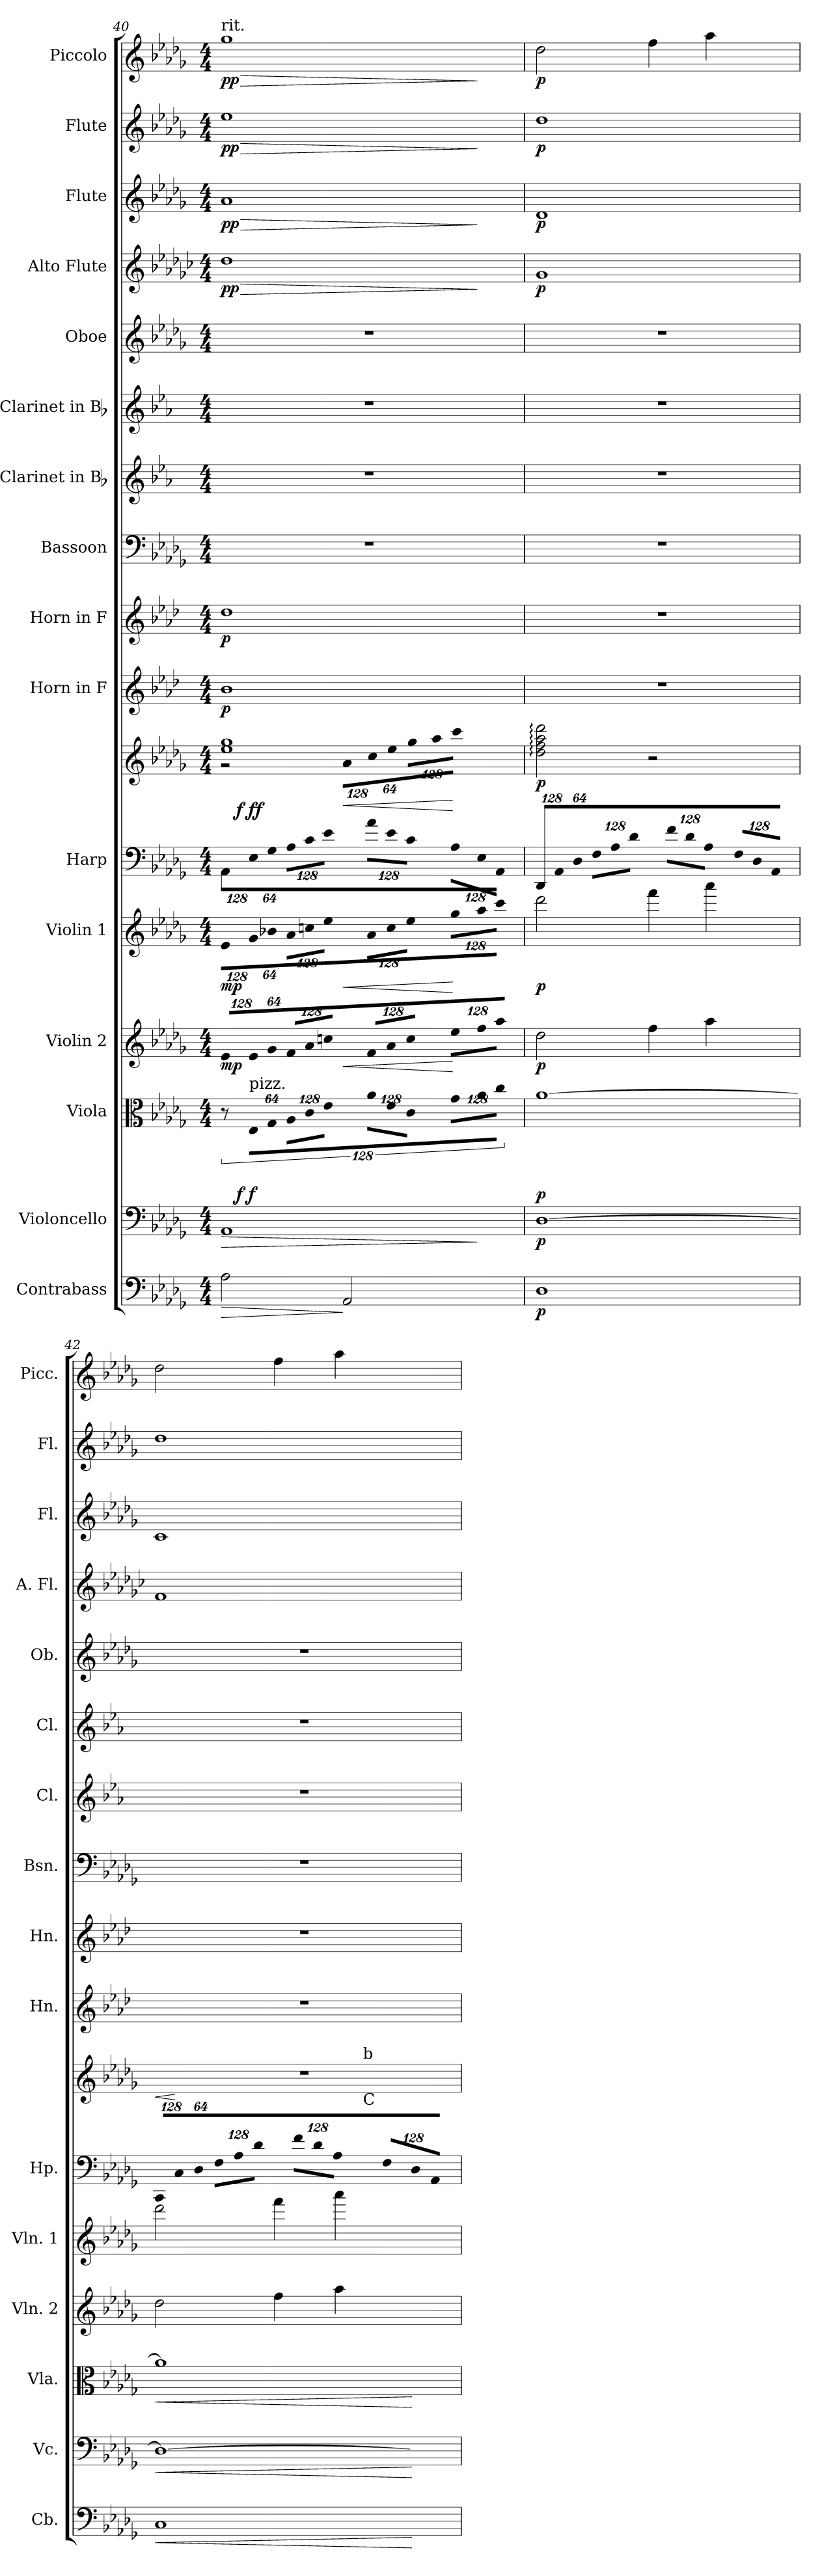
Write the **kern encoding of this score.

**kern	**dynam	**kern	**dynam	**kern	**dynam	**kern	**dynam	**kern	**dynam	**kern	**kern	**dynam	**kern	**dynam	**kern	**dynam	**kern	**kern	**kern	**kern	**kern	**dynam	**kern	**dynam	**kern	**dynam	**kern	**dynam
*part16	*part16	*part15	*part15	*part14	*part14	*part13	*part13	*part12	*part12	*part11	*part11	*part11	*part10	*part10	*part9	*part9	*part8	*part7	*part6	*part5	*part4	*part4	*part3	*part3	*part2	*part2	*part1	*part1
*staff17	*staff17	*staff16	*staff16	*staff15	*staff15	*staff14	*staff14	*staff13	*staff13	*staff12	*staff11	*staff11/12	*staff10	*staff10	*staff9	*staff9	*staff8	*staff7	*staff6	*staff5	*staff4	*staff4	*staff3	*staff3	*staff2	*staff2	*staff1	*staff1
*I"Contrabass	*	*I"Violoncello	*	*I"Viola	*	*I"Violin 2	*	*I"Violin 1	*	*I"Harp	*	*	*I"Horn in F	*	*I"Horn in F	*	*I"Bassoon	*I"Clarinet in Bb	*I"Clarinet in Bb	*I"Oboe	*I"Alto Flute	*	*I"Flute	*	*I"Flute	*	*I"Piccolo	*
*I'Cb.	*	*I'Vc.	*	*I'Vla.	*	*I'Vln. 2	*	*I'Vln. 1	*	*I'Hp.	*	*	*I'Hn.	*	*I'Hn.	*	*I'Bsn.	*I'Cl.	*I'Cl.	*I'Ob.	*I'A. Fl.	*	*I'Fl.	*	*I'Fl.	*	*I'Picc.	*
*clefF4	*	*clefF4	*	*clefC3	*	*clefG2	*	*clefG2	*	*clefF4	*clefG2	*	*clefG2	*	*clefG2	*	*clefF4	*clefG2	*clefG2	*clefG2	*clefG2	*	*clefG2	*	*clefG2	*	*clefG2	*
*ITrd7c12	*	*	*	*	*	*	*	*	*	*	*	*	*ITrd4c7	*	*ITrd4c7	*	*	*ITrd1c2	*ITrd1c2	*	*ITrd3c5	*	*	*	*	*	*ITrd-7c-12	*
*k[b-e-a-d-g-]	*	*k[b-e-a-d-g-]	*	*k[b-e-a-d-g-]	*	*k[b-e-a-d-g-]	*	*k[b-e-a-d-g-]	*	*k[b-e-a-d-g-]	*k[b-e-a-d-g-]	*	*k[b-e-a-d-g-]	*	*k[b-e-a-d-g-]	*	*k[b-e-a-d-g-]	*k[b-e-a-d-g-]	*k[b-e-a-d-g-]	*k[b-e-a-d-g-]	*k[b-e-a-d-g-]	*	*k[b-e-a-d-g-]	*	*k[b-e-a-d-g-]	*	*k[b-e-a-d-g-]	*
*D-:	*	*D-:	*	*D-:	*	*D-:	*	*D-:	*	*D-:	*D-:	*	*D-:	*	*D-:	*	*D-:	*D-:	*D-:	*D-:	*D-:	*	*D-:	*	*D-:	*	*D-:	*
*M4/4	*	*M4/4	*	*M4/4	*	*M4/4	*	*M4/4	*	*M4/4	*M4/4	*	*M4/4	*	*M4/4	*	*M4/4	*M4/4	*M4/4	*M4/4	*M4/4	*	*M4/4	*	*M4/4	*	*M4/4	*
=40	=40	=40	=40	=40	=40	=40	=40	=40	=40	=40	=40	=40	=40	=40	=40	=40	=40	=40	=40	=40	=40	=40	=40	=40	=40	=40	=40	=40
!	!LO:HP:b	!	!LO:HP:b	!LO:N:vis=8	!	!	!	!	!	!	!	!	!	!	!	!	!	!	!	!	!	!	!	!	!	!	!	!
*	*	*	*	*	*	*Xbrackettup	*	*	*	*	*	*	*	*	*	*	*	*	*	*	*	*	*	*	*	*	*	*
!	!	!	!	!	!	!LO:N:vis=8	!	!	!	!	!	!	!	!	!	!	!	!	!	!	!	!	!	!	!	!	!	!
*	*	*	*	*	*	*	*	*Xbrackettup	*	*	*	*	*	*	*	*	*	*	*	*	*	*	*	*	*	*	*	*
!	!	!	!	!	!	!	!	!LO:N:vis=8	!	!	!	!	!	!	!	!	!	!	!	!	!	!	!	!	!	!	!	!
*	*	*	*	*	*	*	*	*	*	*Xbrackettup	*	*	*	*	*	*	*	*	*	*	*	*	*	*	*	*	*	*
!	!	!	!	!	!	!	!	!	!	!	!	!	!	!	!	!	!	!	!	!	!	!	!	!	!	!	!LO:TX:t=rit.	!
!	!	!	!	!	!	!	!	!	!	!LO:N:vis=8	!	!	!	!	!	!	!	!	!	!	!	!LO:HP:b	!	!LO:HP:b	!	!LO:HP:b	!	!LO:HP:b
*	*	*	*	*^	*	*	*	*	*	*^	*^	*	*	*	*	*	*	*	*	*	*	*	*	*	*	*	*	*
2AA-i\	>	1AA-i	>	1024%85r	32ryy	.	1024%85e-@24@i/L	mp	1024%85e-@24@i/L	mp	1024%85AA-i\L	32ryy	1ee-i 1gg-i	2r	.	1e-i	p	1g-i	p	1r	1r	1r	1r	1a-i	> pp	1a-i	> pp	1ee-i	> pp	1ggg-i	> pp
.	.	.	.	.	128ryy	.	.	.	.	.	.	128ryy	.	.	.	.	.	.	.	.	.	.	.	.	.	.	.	.	.	.	.
.	.	.	.	.	512ryy	.	.	.	.	.	.	512ryy	.	.	.	.	.	.	.	.	.	.	.	.	.	.	.	.	.	.	.
.	.	.	.	.	2ryy	f	.	.	.	.	.	2ryy	.	.	f	.	.	.	.	.	.	.	.	.	.	.	.	.	.	.	.
!	!	!	!	!LO:TX:a:t=pizz.	!	!	!	!	!	!	!	!	!	!	!	!	!	!	!	!	!	!	!	!	!	!	!	!	!	!	!
!	!	!	!	!LO:N:vis=8	!	!	!LO:N:vis=8	!	!LO:N:vis=8	!	!LO:N:vis=8	!	!	!	!	!	!	!	!	!	!	!	!	!	!	!	!	!	!	!	!
.	.	.	.	1024%85E-i/L	.	f	1024%85e-@24@i/	.	1024%85g-@24@i/	.	1024%85E-i\	.	.	.	ff	.	.	.	.	.	.	.	.	.	.	.	.	.	.	.	.
!	!	!	!	!LO:N:vis=8	!	!	!LO:N:vis=8	!	!LO:N:vis=8	!	!LO:N:vis=8	!	!	!	!	!	!	!	!	!	!	!	!	!	!	!	!	!	!	!	!
.	.	.	.	512%43G-i/J	.	.	512%43g-@24@i/J	.	512%43b-X@24@i/J	.	512%43G-i\J	.	.	.	.	.	.	.	.	.	.	.	.	.	.	.	.	.	.	.	.
*	*	*	*	*Xbrackettup	*	*	*	*	*	*	*	*	*	*	*	*	*	*	*	*	*	*	*	*	*	*	*	*	*	*	*
!	!	!	!	!LO:N:vis=8	!	!	!LO:N:vis=8	!	!LO:N:vis=8	!	!LO:N:vis=8	!	!	!	!	!	!	!	!	!	!	!	!	!	!	!	!	!	!	!	!
.	.	.	.	1024%85A-i\L	.	.	1024%85f@24@i/L	.	1024%85a-@24@i\L	.	1024%85A-i\L	.	.	.	.	.	.	.	.	.	.	.	.	.	.	.	.	.	.	.	.
!	!	!	!	!LO:N:vis=8	!	!	!LO:N:vis=8	!	!LO:N:vis=8	!	!LO:N:vis=8	!	!	!	!	!	!	!	!	!	!	!	!	!	!	!	!	!	!	!	!
.	.	.	.	1024%85ci\	.	.	1024%85a-@24@i/	.	1024%85ccn@24@i\	.	1024%85ci\	.	.	.	.	.	.	.	.	.	.	.	.	.	.	.	.	.	.	.	.
!	!	!	!	!LO:N:vis=8	!	!	!LO:N:vis=8	!	!LO:N:vis=8	!	!LO:N:vis=8	!	!	!	!	!	!	!	!	!	!	!	!	!	!	!	!	!	!	!	!
.	.	.	.	512%43e-i\J	.	.	512%43ccn@24@i/J	.	512%43ee-@24@i\J	.	512%43e-i\J	.	.	.	.	.	.	.	.	.	.	.	.	.	.	.	.	.	.	.	.
!	!	!	!	!LO:N:vis=8	!	!	!LO:N:vis=8	!LO:HP:b	!LO:N:vis=8	!LO:HP:b	!LO:N:vis=8	!	!	!	!	!	!	!	!	!	!	!	!	!	!	!	!	!	!	!	!
*	*	*	*	*	*	*	*	*	*	*	*	*	*	*Xbrackettup	*	*	*	*	*	*	*	*	*	*	*	*	*	*	*	*	*
!	!	!	!	!	!	!	!	!	!	!	!	!	!	!LO:N:vis=8	!LO:HP:b	!	!	!	!	!	!	!	!	!	!	!	!	!	!	!	!
2AAA-i/	]	.	.	1024%85a-i\L	.	.	1024%85f@24@i/L	<	1024%85a-@24@i\L	<	1024%85a-i\L	.	.	1024%85a-i\L	<	.	.	.	.	.	.	.	.	.	.	.	.	.	.	.	.
.	.	.	.	.	4ryy	.	.	.	.	.	.	4ryy	.	.	.	.	.	.	.	.	.	.	.	.	.	.	.	.	.	.	.
!	!	!	!	!LO:N:vis=8	!	!	!LO:N:vis=8	!	!LO:N:vis=8	!	!LO:N:vis=8	!	!	!LO:N:vis=8	!	!	!	!	!	!	!	!	!	!	!	!	!	!	!	!	!
.	.	.	.	1024%85e-i\	.	.	1024%85a-@24@i/	.	1024%85cc@24@i\	.	1024%85e-i\	.	.	1024%85cci\	.	.	.	.	.	.	.	.	.	.	.	.	.	.	.	.	.
!	!	!	!	!LO:N:vis=8	!	!	!LO:N:vis=8	!	!LO:N:vis=8	!	!LO:N:vis=8	!	!	!LO:N:vis=8	!	!	!	!	!	!	!	!	!	!	!	!	!	!	!	!	!
.	.	.	.	512%43ci\J	.	.	512%43cc@24@i/J	.	512%43ee-@24@i\J	.	512%43ci\J	.	.	512%43ee-i\J	.	.	.	.	.	.	.	.	.	.	.	.	.	.	.	.	.
!	!	!	!	!LO:N:vis=8	!	!	!LO:N:vis=8	!	!LO:N:vis=8	!	!LO:N:vis=8	!	!	!LO:N:vis=8	!	!	!	!	!	!	!	!	!	!	!	!	!	!	!	!	!
.	.	.	.	1024%85g-i\L	.	.	1024%85ee-i\L	.	1024%85gg-i\L	.	1024%85A-i\L	.	.	1024%85gg-i\L	.	.	.	.	.	.	.	.	.	.	.	.	.	.	.	.	.
.	.	.	.	.	8ryy	.	.	.	.	.	.	8ryy	.	.	.	.	.	.	.	.	.	.	.	.	.	.	.	.	.	.	.
!	!	!	!	!LO:N:vis=8	!	!	!LO:N:vis=8	!	!LO:N:vis=8	!	!LO:N:vis=8	!	!	!LO:N:vis=8	!	!	!	!	!	!	!	!	!	!	!	!	!	!	!	!	!
.	.	.	.	1024%85a-i\	.	.	1024%85ffi\	.	1024%85aa-i\	.	1024%85E-i\	.	.	1024%85aa-i\	.	.	.	.	.	.	.	.	.	.	.	.	.	.	.	.	.
!	!	!	!	!LO:N:vis=8	!	!	!LO:N:vis=8	!	!LO:N:vis=8	!	!LO:N:vis=8	!	!	!LO:N:vis=8	!	!	!	!	!	!	!	!	!	!	!	!	!	!	!	!	!
.	.	.	.	512%43cci\J	16ryy	.	512%43aa-i\J	[	512%43ccci\J	[	512%43AA-i\J	16ryy	.	512%43ccci\J	[	.	.	.	.	.	.	.	.	.	.	.	.	.	.	.	.
.	.	.	.	.	64ryy	.	.	.	.	.	.	64ryy	.	.	.	.	.	.	.	.	.	.	.	.	.	.	.	.	.	.	.
.	.	.	.	.	256.ryy	.	.	.	.	.	.	256.ryy	.	.	.	.	.	.	.	.	.	.	.	.	.	.	.	.	.	.	.
*	*	*	*	*	*	*	*	*	*	*	*	*	*v	*v	*	*	*	*	*	*	*	*	*	*	*	*	*	*	*	*	*
.	.	.	]	.	.	.	.	.	.	.	.	.	.	.	.	.	.	.	.	.	.	.	.	]	.	]	.	]	.	]
*	*	*	*	*v	*v	*	*	*	*	*	*v	*v	*	*	*	*	*	*	*	*	*	*	*	*	*	*	*	*	*	*
=41	=41	=41	=41	=41	=41	=41	=41	=41	=41	=41	=41	=41	=41	=41	=41	=41	=41	=41	=41	=41	=41	=41	=41	=41	=41	=41	=41	=41
*	*	*	*	*	*	*	*	*MM76	*	*	*	*	*	*	*	*	*	*	*	*	*	*	*	*	*	*	*MM76	*
*	*	*	*	*^	*	*	*	*	*	*^	*	*	*	*	*	*	*	*	*	*	*	*	*	*	*	*	*	*
!	!	!	!	!LO:TX:a:t=arco	!	!	!	!	!	!	!	!	!	!	!	!	!	!	!	!	!	!	!	!	!	!	!	!	!	!
!	!	!	!	!	!	!	!	!	!	!	!LO:N:vis=8	!	!	!	!	!	!	!	!	!	!	!	!	!	!	!	!	!	!	!
*	*	*	*	*v	*v	*	*	*	*	*	*v	*v	*	*	*	*	*	*	*	*	*	*	*	*	*	*	*	*	*	*
1DD-i	p	[>1D-i	p	[>1a-i	p	2dd-i\	p	2ddd-i\	p	1024%85DD-i/L	2dd-i\: 2ffi: 2aa-i: 2ddd-i:	p	1r	.	1r	.	1r	1r	1r	1r	1d-i	p	1d-i	p	1dd-i	p	2ddd-i\	p
!	!	!	!	!	!	!	!	!	!	!LO:N:vis=8	!	!	!	!	!	!	!	!	!	!	!	!	!	!	!	!	!	!
.	.	.	.	.	.	.	.	.	.	1024%85AA-i/	.	.	.	.	.	.	.	.	.	.	.	.	.	.	.	.	.	.
!	!	!	!	!	!	!	!	!	!	!LO:N:vis=8	!	!	!	!	!	!	!	!	!	!	!	!	!	!	!	!	!	!
.	.	.	.	.	.	.	.	.	.	512%43D-i/J	.	.	.	.	.	.	.	.	.	.	.	.	.	.	.	.	.	.
!	!	!	!	!	!	!	!	!	!	!LO:N:vis=8	!	!	!	!	!	!	!	!	!	!	!	!	!	!	!	!	!	!
.	.	.	.	.	.	.	.	.	.	1024%85Fi\L	.	.	.	.	.	.	.	.	.	.	.	.	.	.	.	.	.	.
!	!	!	!	!	!	!	!	!	!	!LO:N:vis=8	!	!	!	!	!	!	!	!	!	!	!	!	!	!	!	!	!	!
.	.	.	.	.	.	.	.	.	.	1024%85A-i\	.	.	.	.	.	.	.	.	.	.	.	.	.	.	.	.	.	.
!	!	!	!	!	!	!	!	!	!	!LO:N:vis=8	!	!	!	!	!	!	!	!	!	!	!	!	!	!	!	!	!	!
.	.	.	.	.	.	.	.	.	.	512%43d-i\J	.	.	.	.	.	.	.	.	.	.	.	.	.	.	.	.	.	.
!	!	!	!	!	!	!	!	!	!	!LO:N:vis=8	!	!	!	!	!	!	!	!	!	!	!	!	!	!	!	!	!	!
.	.	.	.	.	.	4ffi\	.	4fffi\	.	1024%85fi\L	2r	.	.	.	.	.	.	.	.	.	.	.	.	.	.	.	4fffi\	.
!	!	!	!	!	!	!	!	!	!	!LO:N:vis=8	!	!	!	!	!	!	!	!	!	!	!	!	!	!	!	!	!	!
.	.	.	.	.	.	.	.	.	.	1024%85d-i\	.	.	.	.	.	.	.	.	.	.	.	.	.	.	.	.	.	.
!	!	!	!	!	!	!	!	!	!	!LO:N:vis=8	!	!	!	!	!	!	!	!	!	!	!	!	!	!	!	!	!	!
.	.	.	.	.	.	.	.	.	.	512%43A-i\J	.	.	.	.	.	.	.	.	.	.	.	.	.	.	.	.	.	.
!	!	!	!	!	!	!	!	!	!	!LO:N:vis=8	!	!	!	!	!	!	!	!	!	!	!	!	!	!	!	!	!	!
.	.	.	.	.	.	4aa-i\	.	4aaa-i\	.	1024%85Fi/L	.	.	.	.	.	.	.	.	.	.	.	.	.	.	.	.	4aaa-i\	.
!	!	!	!	!	!	!	!	!	!	!LO:N:vis=8	!	!	!	!	!	!	!	!	!	!	!	!	!	!	!	!	!	!
.	.	.	.	.	.	.	.	.	.	1024%85D-i/	.	.	.	.	.	.	.	.	.	.	.	.	.	.	.	.	.	.
!	!	!	!	!	!	!	!	!	!	!LO:N:vis=8	!	!	!	!	!	!	!	!	!	!	!	!	!	!	!	!	!	!
.	.	.	.	.	.	.	.	.	.	512%43AA-i/J	.	.	.	.	.	.	.	.	.	.	.	.	.	.	.	.	.	.
=42	=42	=42	=42	=42	=42	=42	=42	=42	=42	=42	=42	=42	=42	=42	=42	=42	=42	=42	=42	=42	=42	=42	=42	=42	=42	=42	=42	=42
!	!LO:HP:b	!	!LO:HP:b	!	!LO:HP:b	!	!	!	!	!LO:N:vis=8	!	!LO:HP:b	!	!	!	!	!	!	!	!	!	!	!	!	!	!	!	!
*	*	*	*	*	*	*	*	*	*	*	*^	*	*	*	*	*	*	*	*	*	*	*	*	*	*	*	*	*
1CCi	<	1D-i_>	<	1a-i]	<	2dd-i\	.	2ddd-i\	.	1024%85CCi/L	1r	2ryy	<	1r	.	1r	.	1r	1r	1r	1r	1ci	.	1ci	.	1dd-i	.	2ddd-i\	.
!	!	!	!	!	!	!	!	!	!	!LO:N:vis=8	!	!	!	!	!	!	!	!	!	!	!	!	!	!	!	!	!	!	!
.	.	.	.	.	.	.	.	.	.	1024%85Ci/	.	.	[	.	.	.	.	.	.	.	.	.	.	.	.	.	.	.	.
!	!	!	!	!	!	!	!	!	!	!LO:N:vis=8	!	!	!	!	!	!	!	!	!	!	!	!	!	!	!	!	!	!	!
.	.	.	.	.	.	.	.	.	.	512%43D-i/J	.	.	.	.	.	.	.	.	.	.	.	.	.	.	.	.	.	.	.
!	!	!	!	!	!	!	!	!	!	!LO:N:vis=8	!	!	!	!	!	!	!	!	!	!	!	!	!	!	!	!	!	!	!
.	.	.	.	.	.	.	.	.	.	1024%85Fi\L	.	.	.	.	.	.	.	.	.	.	.	.	.	.	.	.	.	.	.
!	!	!	!	!	!	!	!	!	!	!LO:N:vis=8	!	!	!	!	!	!	!	!	!	!	!	!	!	!	!	!	!	!	!
.	.	.	.	.	.	.	.	.	.	1024%85A-i\	.	.	.	.	.	.	.	.	.	.	.	.	.	.	.	.	.	.	.
!	!	!	!	!	!	!	!	!	!	!LO:N:vis=8	!	!	!	!	!	!	!	!	!	!	!	!	!	!	!	!	!	!	!
.	.	.	.	.	.	.	.	.	.	512%43d-i\J	.	.	.	.	.	.	.	.	.	.	.	.	.	.	.	.	.	.	.
!	!	!	!	!	!	!	!	!	!	!LO:N:vis=8	!	!	!	!	!	!	!	!	!	!	!	!	!	!	!	!	!	!	!
.	.	.	.	.	.	4ffi\	.	4fffi\	.	1024%85fi\L	.	4ryy	.	.	.	.	.	.	.	.	.	.	.	.	.	.	.	4fffi\	.
!	!	!	!	!	!	!	!	!	!	!LO:N:vis=8	!	!	!	!	!	!	!	!	!	!	!	!	!	!	!	!	!	!	!
.	.	.	.	.	.	.	.	.	.	1024%85d-i\	.	.	.	.	.	.	.	.	.	.	.	.	.	.	.	.	.	.	.
!	!	!	!	!	!	!	!	!	!	!LO:N:vis=8	!	!	!	!	!	!	!	!	!	!	!	!	!	!	!	!	!	!	!
.	.	.	.	.	.	.	.	.	.	512%43A-i\J	.	.	.	.	.	.	.	.	.	.	.	.	.	.	.	.	.	.	.
!	!	!	!	!	!	!	!	!	!	!LO:N:vis=8	!	!	!	!	!	!	!	!	!	!	!	!	!	!	!	!	!	!	!
.	.	.	.	.	.	4aa-i\	.	4aaa-i\	.	1024%85Fi/L	.	16ryy	.	.	.	.	.	.	.	.	.	.	.	.	.	.	.	4aaa-i\	.
.	.	.	.	.	.	.	.	.	.	.	.	64ryy	.	.	.	.	.	.	.	.	.	.	.	.	.	.	.	.	.
.	.	.	.	.	.	.	.	.	.	.	.	256ryy	.	.	.	.	.	.	.	.	.	.	.	.	.	.	.	.	.
.	.	.	.	.	.	.	.	.	.	.	.	1024ryy	.	.	.	.	.	.	.	.	.	.	.	.	.	.	.	.	.
!	!	!	!	!	!	!	!	!	!	!	!	!LO:TX:b:t=C	!	!	!	!	!	!	!	!	!	!	!	!	!	!	!	!	!
!	!	!	!	!	!	!	!	!	!	!	!	!LO:TX:t=b	!	!	!	!	!	!	!	!	!	!	!	!	!	!	!	!	!
!	!	!	!	!	!	!	!	!	!	!LO:N:vis=8	!	!	!	!	!	!	!	!	!	!	!	!	!	!	!	!	!	!	!
.	.	.	.	.	.	.	.	.	.	1024%85D-i/	.	8ryy	.	.	.	.	.	.	.	.	.	.	.	.	.	.	.	.	.
!	!	!	!	!	!	!	!	!	!	!LO:N:vis=8	!	!	!	!	!	!	!	!	!	!	!	!	!	!	!	!	!	!	!
.	.	.	.	.	.	.	.	.	.	512%43AA-i/J	.	.	.	.	.	.	.	.	.	.	.	.	.	.	.	.	.	.	.
.	.	.	.	.	.	.	.	.	.	.	.	32ryy	.	.	.	.	.	.	.	.	.	.	.	.	.	.	.	.	.
.	.	.	.	.	.	.	.	.	.	.	.	128ryy	.	.	.	.	.	.	.	.	.	.	.	.	.	.	.	.	.
.	.	.	.	.	.	.	.	.	.	.	.	512.ryy	.	.	.	.	.	.	.	.	.	.	.	.	.	.	.	.	.
.	[	.	[	.	[	.	.	.	.	.	.	.	.	.	.	.	.	.	.	.	.	.	.	.	.	.	.	.	.
*	*	*	*	*	*	*	*	*	*	*	*v	*v	*	*	*	*	*	*	*	*	*	*	*	*	*	*	*	*	*
=	=	=	=	=	=	=	=	=	=	=	=	=	=	=	=	=	=	=	=	=	=	=	=	=	=	=	=	=
*-	*-	*-	*-	*-	*-	*-	*-	*-	*-	*-	*-	*-	*-	*-	*-	*-	*-	*-	*-	*-	*-	*-	*-	*-	*-	*-	*-	*-
